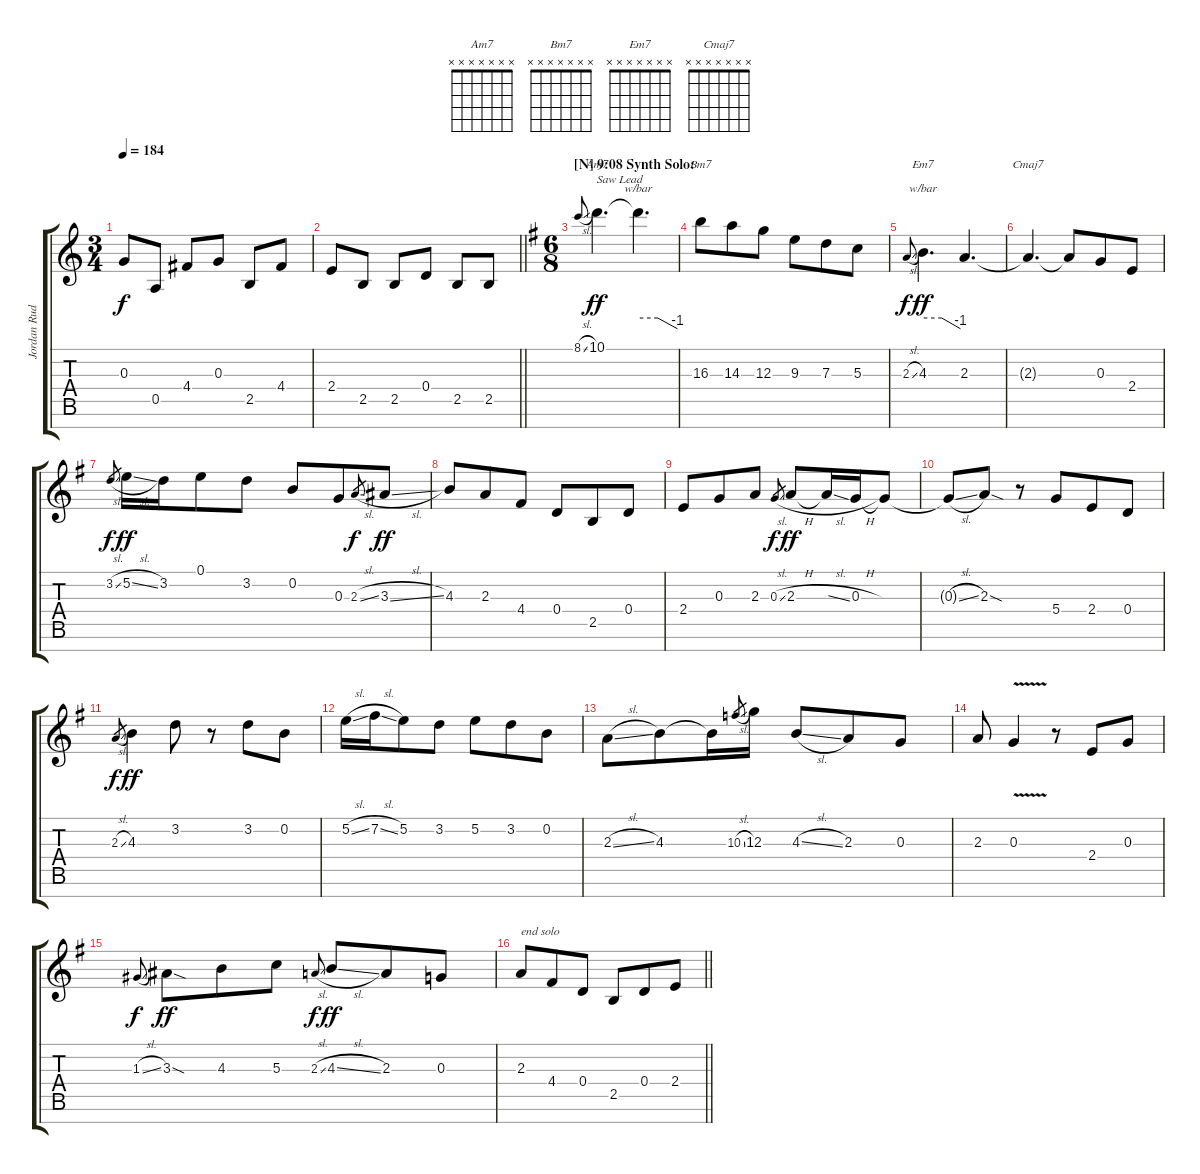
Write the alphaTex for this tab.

\track ("Jordan Rudess - Right Hand" "Jordan Rud") {instrument lead3calliope}
\staff {score tabs}
\tuning (E5 B4 G4 D4 A3 E3 B2) {hide}
\chord ("Am7" x x x x x x x)
\chord ("Bm7" x x x x x x x)
\chord ("Em7" x x x x x x x)
\chord ("Cmaj7" x x x x x x x)
\ts (3 4)
\tempo 184
\clef g2
\ks c
0.3.8{dy f} 0.5.8 4.4.8 0.3.8 2.5.8 4.4.8 |
\barLineRight lightlight
2.4.8 2.5.8 2.5.8 0.4.8 2.5.8 2.5.8 |
\ts (6 8)
\section ("" "[N] 9:08 Synth Solo:")
\ks g
8.1{sl}.8{gr onbeat} 10.1.4{d ch "Am7" txt "Saw Lead" dy ff volume 16} 10.1{t}.4{d tbe (custom default 0 0 30 0 60 -4)} |
16.3.8{ch "Bm7"} 14.3.8 12.3.8 9.3.8 7.3.8 5.3.8 |
2.3{sl}.8{gr onbeat dy f} 4.3.4{d tbe (custom default 0 0 30 0 60 -4) ch "Em7" dy ff} 2.3.4{d} |
2.3{t}.4{d ch "Cmaj7"} 2.3{t}.8 0.3.8 2.4.8 |
3.2{sl}.8{gr dy f} 5.2{sl}.16{dy ff} 3.2.16 0.1.8 3.2.8 0.2.8 0.3.8 2.3{sl}.8{gr dy f} 3.3{sl}.8{dy ff} |
4.3.8 2.3.8 4.4.8 0.4.8 2.5.8 0.4.8 |
2.4.8 0.3.8 2.3.8 0.3{sl}.8{gr dy f} 2.3{h}.8{dy ff} 2.3{sl t}.16 0.3{h}.16 0.3{t}.8 |
0.3{sl t}.8 2.3{sod}.8 r.8 5.4.8 2.4.8 0.4.8 |
2.3{sl}.8{gr dy f} 4.3.4{dy ff} 3.2.8 r.8 3.2.8 0.2.8 |
5.2{sl}.16 7.2{sl}.16 5.2.8 3.2.8 5.2.8 3.2.8 0.2.8 |
2.3{sl}.8 4.3.8 4.3{t}.16 10.3{sl}.8{gr} 12.3.16 4.3{sl}.8{beam Up} 2.3.8{beam Up} 0.3.8{beam Up} |
2.3.8 0.3{v}.4 r.8 2.4.8 0.3.8 |
1.3{sl}.8{gr onbeat dy f} 3.3{sod}.8{dy ff} 4.3.8 5.3.8 2.3{sl}.8{gr onbeat dy f} 4.3{sl}.8{dy ff} 2.3.8 0.3.8 |
\barLineRight lightlight
2.3.8{txt "end solo"} 4.4.8 0.4.8 2.5.8 0.4.8 2.4.8
